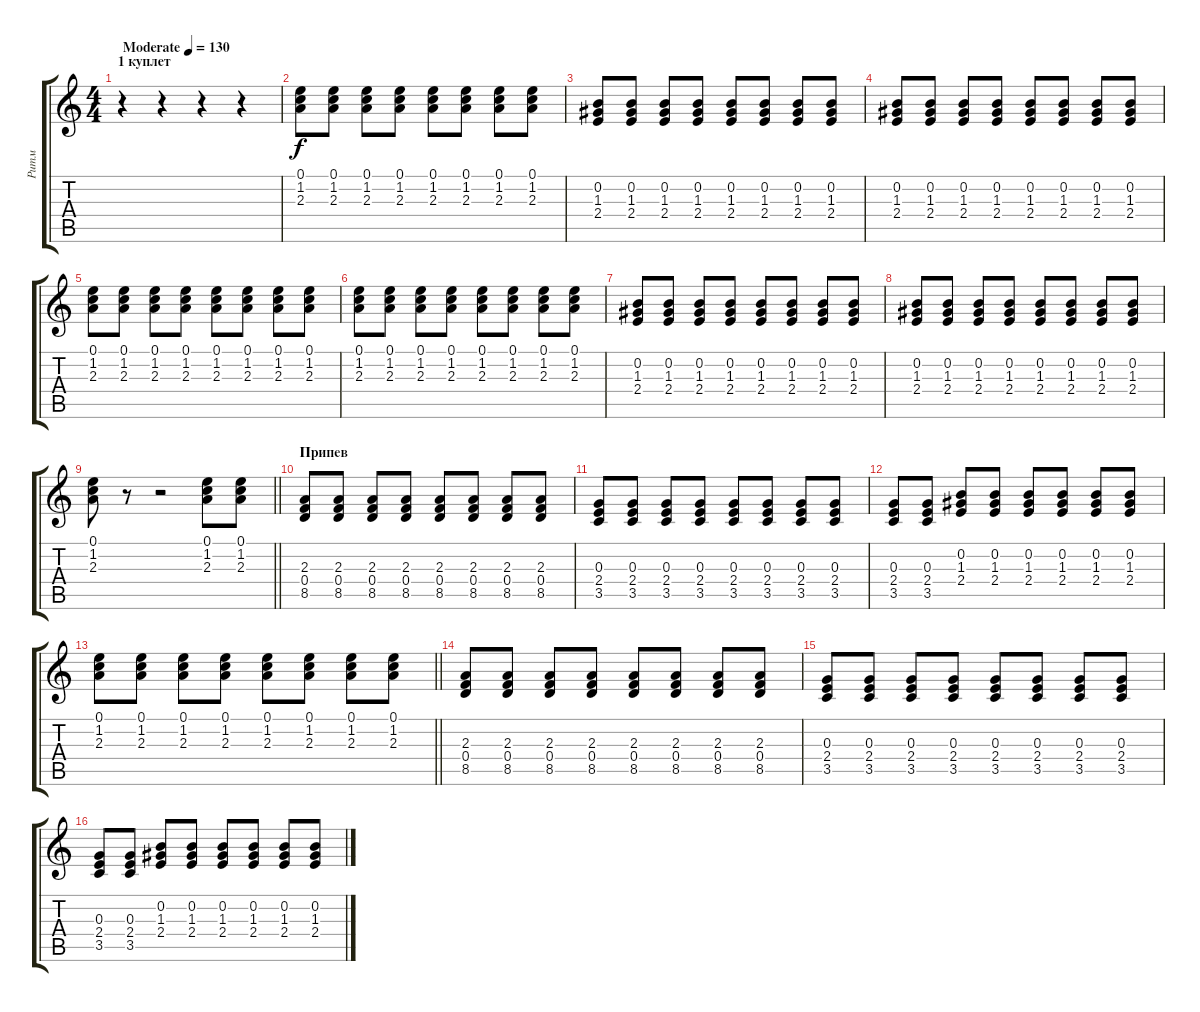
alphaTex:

\track ("Ритм" "Ритм") {instrument acousticguitarsteel}
\staff {score tabs}
\tuning (E4 B3 G3 D3 A2 E2) {hide}
\ts (4 4)
\section ("" "1 куплет")
\tempo (130 "Moderate")
\clef g2
\ks c
r.4{dy f instrument acousticguitarsteel} r.4 r.4 r.4 |
(0.1 1.2 2.3).8 (0.1 1.2 2.3).8 (0.1 1.2 2.3).8 (0.1 1.2 2.3).8 (0.1 1.2 2.3).8 (0.1 1.2 2.3).8 (0.1 1.2 2.3).8 (0.1 1.2 2.3).8 |
(0.2 1.3 2.4).8 (0.2 1.3 2.4).8 (0.2 1.3 2.4).8 (0.2 1.3 2.4).8 (0.2 1.3 2.4).8 (0.2 1.3 2.4).8 (0.2 1.3 2.4).8 (0.2 1.3 2.4).8 |
(0.2 1.3 2.4).8 (0.2 1.3 2.4).8 (0.2 1.3 2.4).8 (0.2 1.3 2.4).8 (0.2 1.3 2.4).8 (0.2 1.3 2.4).8 (0.2 1.3 2.4).8 (0.2 1.3 2.4).8 |
(0.1 1.2 2.3).8 (0.1 1.2 2.3).8 (0.1 1.2 2.3).8 (0.1 1.2 2.3).8 (0.1 1.2 2.3).8 (0.1 1.2 2.3).8 (0.1 1.2 2.3).8 (0.1 1.2 2.3).8 |
(0.1 1.2 2.3).8 (0.1 1.2 2.3).8 (0.1 1.2 2.3).8 (0.1 1.2 2.3).8 (0.1 1.2 2.3).8 (0.1 1.2 2.3).8 (0.1 1.2 2.3).8 (0.1 1.2 2.3).8 |
(0.2 1.3 2.4).8 (0.2 1.3 2.4).8 (0.2 1.3 2.4).8 (0.2 1.3 2.4).8 (0.2 1.3 2.4).8 (0.2 1.3 2.4).8 (0.2 1.3 2.4).8 (0.2 1.3 2.4).8 |
(0.2 1.3 2.4).8 (0.2 1.3 2.4).8 (0.2 1.3 2.4).8 (0.2 1.3 2.4).8 (0.2 1.3 2.4).8 (0.2 1.3 2.4).8 (0.2 1.3 2.4).8 (0.2 1.3 2.4).8 |
\barLineRight lightlight
(0.1 1.2 2.3).8 r.8 r.2 (0.1 1.2 2.3).8 (0.1 1.2 2.3).8 |
\section ("" "Припев")
(2.3 0.4 8.5).8 (2.3 0.4 8.5).8 (2.3 0.4 8.5).8 (2.3 0.4 8.5).8 (2.3 0.4 8.5).8 (2.3 0.4 8.5).8 (2.3 0.4 8.5).8 (2.3 0.4 8.5).8 |
(0.3 2.4 3.5).8 (0.3 2.4 3.5).8 (0.3 2.4 3.5).8 (0.3 2.4 3.5).8 (0.3 2.4 3.5).8 (0.3 2.4 3.5).8 (0.3 2.4 3.5).8 (0.3 2.4 3.5).8 |
(0.3 2.4 3.5).8 (0.3 2.4 3.5).8 (0.2 1.3 2.4).8 (0.2 1.3 2.4).8 (0.2 1.3 2.4).8 (0.2 1.3 2.4).8 (0.2 1.3 2.4).8 (0.2 1.3 2.4).8 |
\barLineRight lightlight
(0.1 1.2 2.3).8 (0.1 1.2 2.3).8 (0.1 1.2 2.3).8 (0.1 1.2 2.3).8 (0.1 1.2 2.3).8 (0.1 1.2 2.3).8 (0.1 1.2 2.3).8 (0.1 1.2 2.3).8 |
(2.3 0.4 8.5).8 (2.3 0.4 8.5).8 (2.3 0.4 8.5).8 (2.3 0.4 8.5).8 (2.3 0.4 8.5).8 (2.3 0.4 8.5).8 (2.3 0.4 8.5).8 (2.3 0.4 8.5).8 |
(0.3 2.4 3.5).8 (0.3 2.4 3.5).8 (0.3 2.4 3.5).8 (0.3 2.4 3.5).8 (0.3 2.4 3.5).8 (0.3 2.4 3.5).8 (0.3 2.4 3.5).8 (0.3 2.4 3.5).8 |
(0.3 2.4 3.5).8 (0.3 2.4 3.5).8 (0.2 1.3 2.4).8 (0.2 1.3 2.4).8 (0.2 1.3 2.4).8 (0.2 1.3 2.4).8 (0.2 1.3 2.4).8 (0.2 1.3 2.4).8
